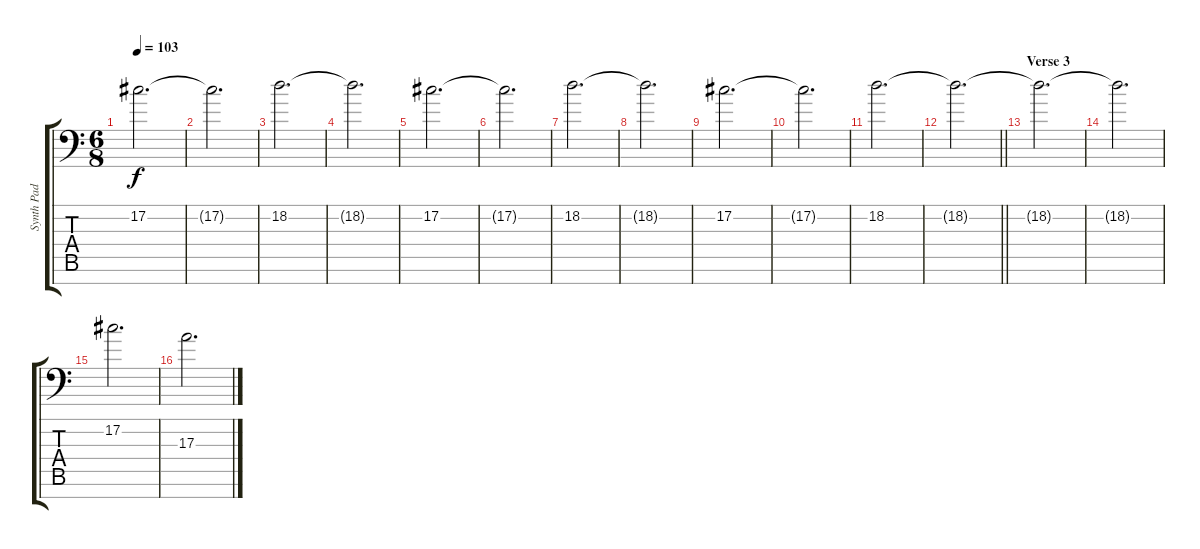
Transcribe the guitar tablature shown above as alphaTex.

\track ("Synth Pad" "Synth Pad") {instrument pad2warm}
\staff {score tabs}
\tuning (Db4 Ab3 E3 B2 Gb2 Db2 Gb1) {hide}
\ts (6 8)
\tempo 103
\clef f4
\ks c
17.2.2{d dy f} |
17.2{t}.2{d} |
18.2.2{d} |
18.2{t}.2{d} |
17.2.2{d} |
17.2{t}.2{d} |
18.2.2{d} |
18.2{t}.2{d} |
17.2.2{d} |
17.2{t}.2{d} |
18.2.2{d} |
\barLineRight lightlight
18.2{t}.2{d} |
\section ("" "Verse 3")
18.2{t}.2{d} |
18.2{t}.2{d} |
17.2.2{d} |
17.3.2{d}
